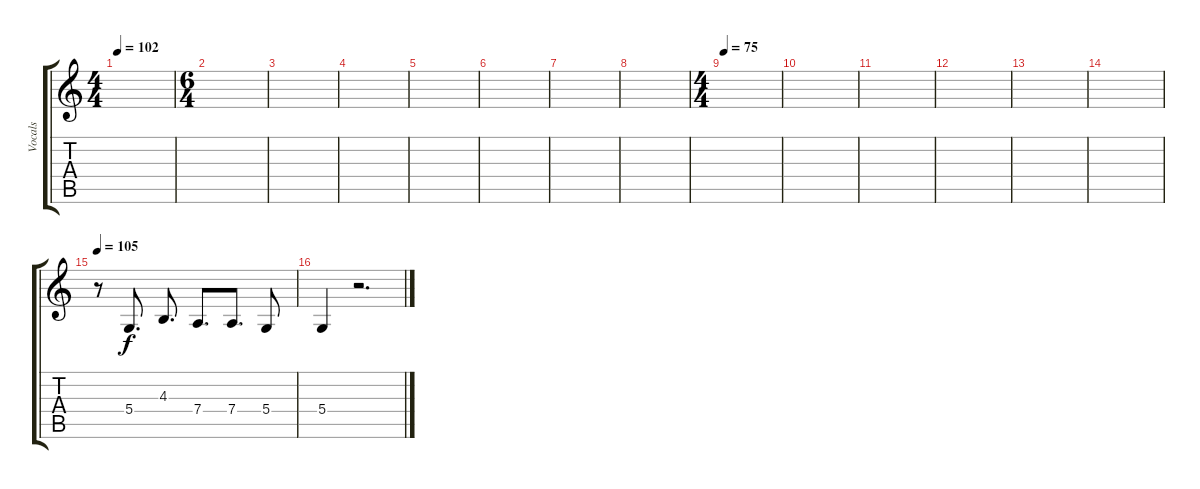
\track ("Vocals" "Vocals") {instrument voiceoohs}
\staff {score tabs}
\tuning (E4 B3 G3 D3 A2 E2) {hide}
\ts (4 4)
\tempo 102
\clef g2
\ks c
|
\ts (6 4)
|
|
|
|
|
|
|
\ts (4 4)
\tempo 75
|
|
|
|
|
|
\tempo 95
\tempo 105
r.8 5.4.8{d} 4.3.8{d} 7.4.8{d} 7.4.8{d} 5.4.8 |
5.4.4 r.2{d}
